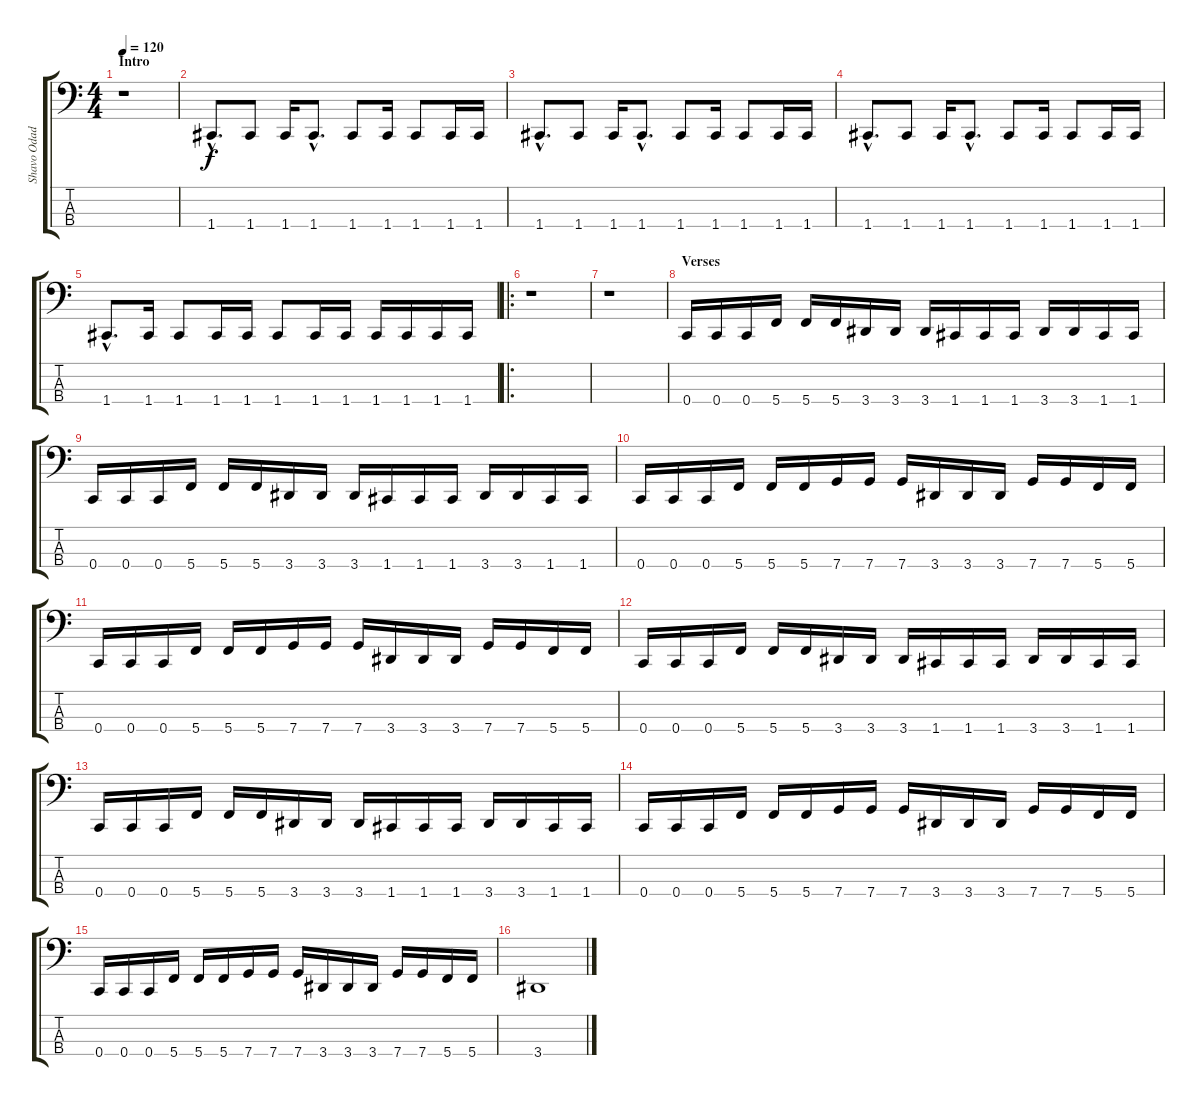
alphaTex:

\track ("Shavo Odadjian" "Shavo Odad") {instrument electricbassfinger}
\staff {score tabs}
\tuning (F2 C2 G1 C1) {hide}
\ts (4 4)
\section ("" "Intro")
\tempo 120
\clef f4
\ks c
r.1{dy f instrument electricbassfinger} |
1.4{hac}.8{d} 1.4.8 1.4.16 1.4{hac}.8{d} 1.4.8 1.4.16 1.4.8 1.4.16 1.4.16 |
1.4{hac}.8{d} 1.4.8 1.4.16 1.4{hac}.8{d} 1.4.8 1.4.16 1.4.8 1.4.16 1.4.16 |
1.4{hac}.8{d} 1.4.8 1.4.16 1.4{hac}.8{d} 1.4.8 1.4.16 1.4.8 1.4.16 1.4.16 |
1.4{hac}.8{d} 1.4.16 1.4.8 1.4.16 1.4.16 1.4.8 1.4.16 1.4.16 1.4.16 1.4.16 1.4.16 1.4.16 |
\ro
r.1 |
r.1 |
\section ("" "Verses")
0.4.16 0.4.16 0.4.16 5.4.16 5.4.16 5.4.16 3.4.16 3.4.16 3.4.16 1.4.16 1.4.16 1.4.16 3.4.16 3.4.16 1.4.16 1.4.16 |
0.4.16 0.4.16 0.4.16 5.4.16 5.4.16 5.4.16 3.4.16 3.4.16 3.4.16 1.4.16 1.4.16 1.4.16 3.4.16 3.4.16 1.4.16 1.4.16 |
0.4.16 0.4.16 0.4.16 5.4.16 5.4.16 5.4.16 7.4.16 7.4.16 7.4.16 3.4.16 3.4.16 3.4.16 7.4.16 7.4.16 5.4.16 5.4.16 |
0.4.16 0.4.16 0.4.16 5.4.16 5.4.16 5.4.16 7.4.16 7.4.16 7.4.16 3.4.16 3.4.16 3.4.16 7.4.16 7.4.16 5.4.16 5.4.16 |
0.4.16 0.4.16 0.4.16 5.4.16 5.4.16 5.4.16 3.4.16 3.4.16 3.4.16 1.4.16 1.4.16 1.4.16 3.4.16 3.4.16 1.4.16 1.4.16 |
0.4.16 0.4.16 0.4.16 5.4.16 5.4.16 5.4.16 3.4.16 3.4.16 3.4.16 1.4.16 1.4.16 1.4.16 3.4.16 3.4.16 1.4.16 1.4.16 |
0.4.16 0.4.16 0.4.16 5.4.16 5.4.16 5.4.16 7.4.16 7.4.16 7.4.16 3.4.16 3.4.16 3.4.16 7.4.16 7.4.16 5.4.16 5.4.16 |
0.4.16 0.4.16 0.4.16 5.4.16 5.4.16 5.4.16 7.4.16 7.4.16 7.4.16 3.4.16 3.4.16 3.4.16 7.4.16 7.4.16 5.4.16 5.4.16 |
3.4.1
